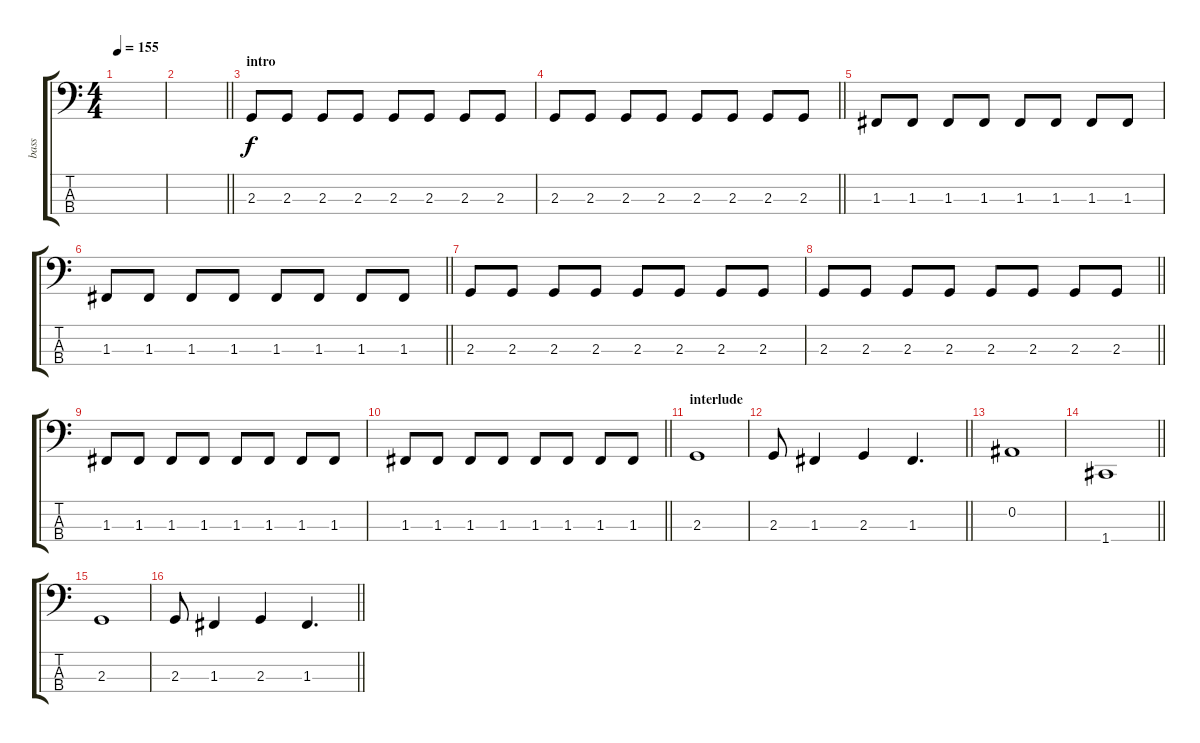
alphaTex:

\track ("bass" "bass") {instrument slapbass2}
\staff {score tabs}
\tuning (Eb2 Bb1 F1 C1) {hide}
\ts (4 4)
\tempo 155
\clef f4
\ks c
|
\barLineRight lightlight
|
\section ("" "intro")
2.3.8 2.3.8 2.3.8 2.3.8 2.3.8 2.3.8 2.3.8 2.3.8 |
\barLineRight lightlight
2.3.8 2.3.8 2.3.8 2.3.8 2.3.8 2.3.8 2.3.8 2.3.8 |
1.3.8 1.3.8 1.3.8 1.3.8 1.3.8 1.3.8 1.3.8 1.3.8 |
\barLineRight lightlight
1.3.8 1.3.8 1.3.8 1.3.8 1.3.8 1.3.8 1.3.8 1.3.8 |
2.3.8 2.3.8 2.3.8 2.3.8 2.3.8 2.3.8 2.3.8 2.3.8 |
\barLineRight lightlight
2.3.8 2.3.8 2.3.8 2.3.8 2.3.8 2.3.8 2.3.8 2.3.8 |
1.3.8 1.3.8 1.3.8 1.3.8 1.3.8 1.3.8 1.3.8 1.3.8 |
\barLineRight lightlight
1.3.8 1.3.8 1.3.8 1.3.8 1.3.8 1.3.8 1.3.8 1.3.8 |
\section ("" "interlude")
2.3.1 |
\barLineRight lightlight
2.3.8 1.3.4 2.3.4 1.3.4{d} |
0.2.1 |
\barLineRight lightlight
1.4.1 |
2.3.1 |
\barLineRight lightlight
2.3.8 1.3.4 2.3.4 1.3.4{d}
